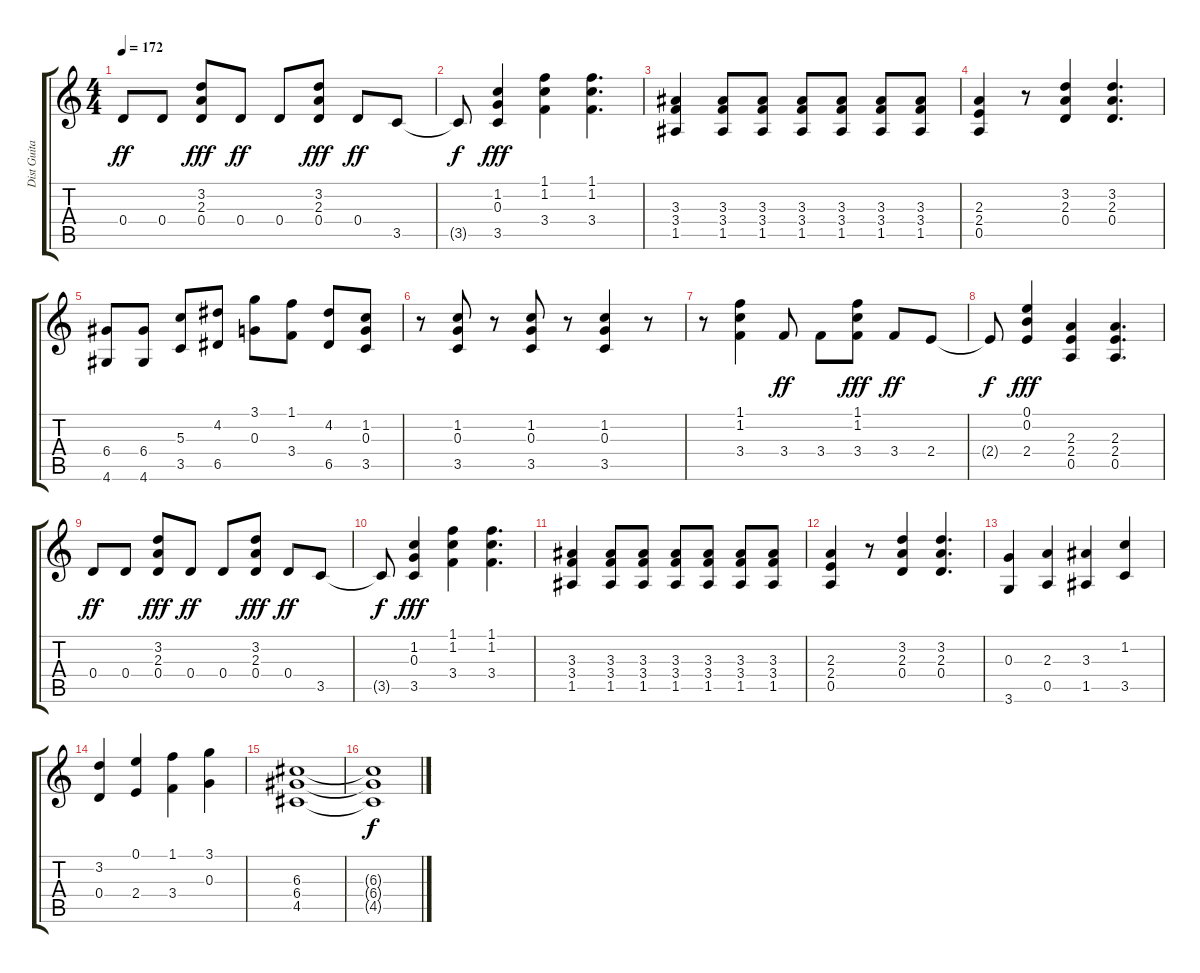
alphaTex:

\track ("Dist Guitar" "Dist Guita") {instrument distortionguitar}
\staff {score tabs}
\tuning (E4 B3 G3 D3 A2 E2) {hide}
\ts (4 4)
\tempo 172
\clef g2
\ks c
0.4.8{dy ff} 0.4.8 (3.2 2.3 0.4).8{dy fff} 0.4.8{dy ff} 0.4.8 (3.2 2.3 0.4).8{dy fff} 0.4.8{dy ff} 3.5.8 |
3.5{t}.8{dy f} (1.2 0.3 3.5).4{dy fff} (1.1 1.2 3.4).4 (1.1 1.2 3.4).4{d} |
(3.3 3.4 1.5).4 (3.3 3.4 1.5).8 (3.3 3.4 1.5).8 (3.3 3.4 1.5).8 (3.3 3.4 1.5).8 (3.3 3.4 1.5).8 (3.3 3.4 1.5).8 |
(2.3 2.4 0.5).4 r.8 (3.2 2.3 0.4).4 (3.2 2.3 0.4).4{d} |
(6.4 4.6).8 (6.4 4.6).8 (5.3 3.5).8 (4.2 6.5).8 (3.1 0.3).8 (1.1 3.4).8 (4.2 6.5).8 (1.2 0.3 3.5).8 |
r.8 (1.2 0.3 3.5).8 r.8 (1.2 0.3 3.5).8 r.8 (1.2 0.3 3.5).4 r.8 |
r.8 (1.1 1.2 3.4).4 3.4.8{dy ff} 3.4.8 (1.1 1.2 3.4).8{dy fff} 3.4.8{dy ff} 2.4.8 |
2.4{t}.8{dy f} (0.1 0.2 2.4).4{dy fff} (2.3 2.4 0.5).4 (2.3 2.4 0.5).4{d} |
0.4.8{dy ff} 0.4.8 (3.2 2.3 0.4).8{dy fff} 0.4.8{dy ff} 0.4.8 (3.2 2.3 0.4).8{dy fff} 0.4.8{dy ff} 3.5.8 |
3.5{t}.8{dy f} (1.2 0.3 3.5).4{dy fff} (1.1 1.2 3.4).4 (1.1 1.2 3.4).4{d} |
(3.3 3.4 1.5).4 (3.3 3.4 1.5).8 (3.3 3.4 1.5).8 (3.3 3.4 1.5).8 (3.3 3.4 1.5).8 (3.3 3.4 1.5).8 (3.3 3.4 1.5).8 |
(2.3 2.4 0.5).4 r.8 (3.2 2.3 0.4).4 (3.2 2.3 0.4).4{d} |
(0.3 3.6).4 (2.3 0.5).4 (3.3 1.5).4 (1.2 3.5).4 |
(3.2 0.4).4 (0.1 2.4).4 (1.1 3.4).4 (3.1 0.3).4 |
(6.3 6.4 4.5).1 |
(6.3{t} 6.4{t} 4.5{t}).1{dy f}
